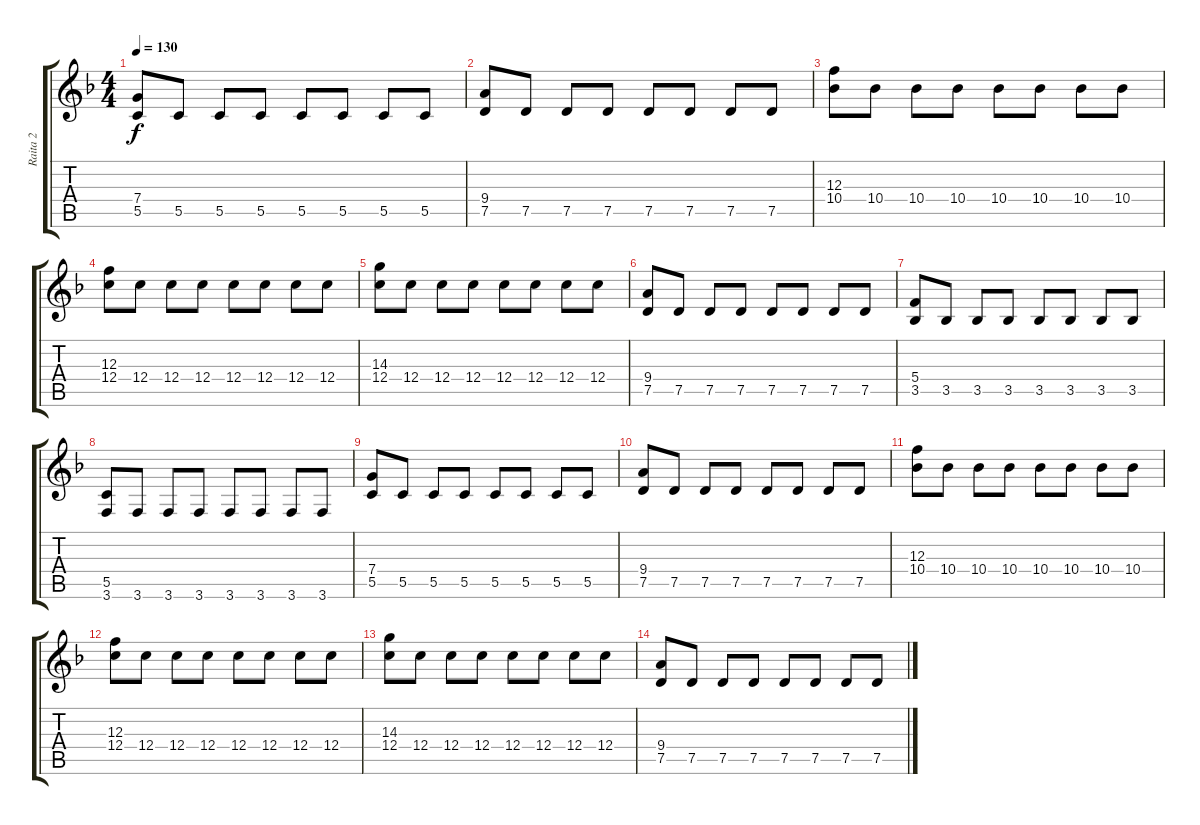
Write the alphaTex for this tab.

\track ("Raita 2" "Raita 2") {instrument distortionguitar}
\staff {score tabs}
\tuning (D4 A3 F3 C3 G2 D2) {hide}
\ts (4 4)
\tempo 130
\clef g2
\ks f
(7.4 5.5).8{dy f} 5.5.8 5.5.8 5.5.8 5.5.8 5.5.8 5.5.8 5.5.8 |
(9.4 7.5).8 7.5.8 7.5.8 7.5.8 7.5.8 7.5.8 7.5.8 7.5.8 |
(12.3 10.4).8 10.4.8 10.4.8 10.4.8 10.4.8 10.4.8 10.4.8 10.4.8 |
(12.3 12.4).8 12.4.8 12.4.8 12.4.8 12.4.8 12.4.8 12.4.8 12.4.8 |
(14.3 12.4).8 12.4.8 12.4.8 12.4.8 12.4.8 12.4.8 12.4.8 12.4.8 |
(9.4 7.5).8 7.5.8 7.5.8 7.5.8 7.5.8 7.5.8 7.5.8 7.5.8 |
(5.4 3.5).8 3.5.8 3.5.8 3.5.8 3.5.8 3.5.8 3.5.8 3.5.8 |
(5.5 3.6).8 3.6.8 3.6.8 3.6.8 3.6.8 3.6.8 3.6.8 3.6.8 |
(7.4 5.5).8 5.5.8 5.5.8 5.5.8 5.5.8 5.5.8 5.5.8 5.5.8 |
(9.4 7.5).8 7.5.8 7.5.8 7.5.8 7.5.8 7.5.8 7.5.8 7.5.8 |
(12.3 10.4).8 10.4.8 10.4.8 10.4.8 10.4.8 10.4.8 10.4.8 10.4.8 |
(12.3 12.4).8 12.4.8 12.4.8 12.4.8 12.4.8 12.4.8 12.4.8 12.4.8 |
(14.3 12.4).8 12.4.8 12.4.8 12.4.8 12.4.8 12.4.8 12.4.8 12.4.8 |
(9.4 7.5).8 7.5.8 7.5.8 7.5.8 7.5.8 7.5.8 7.5.8 7.5.8
